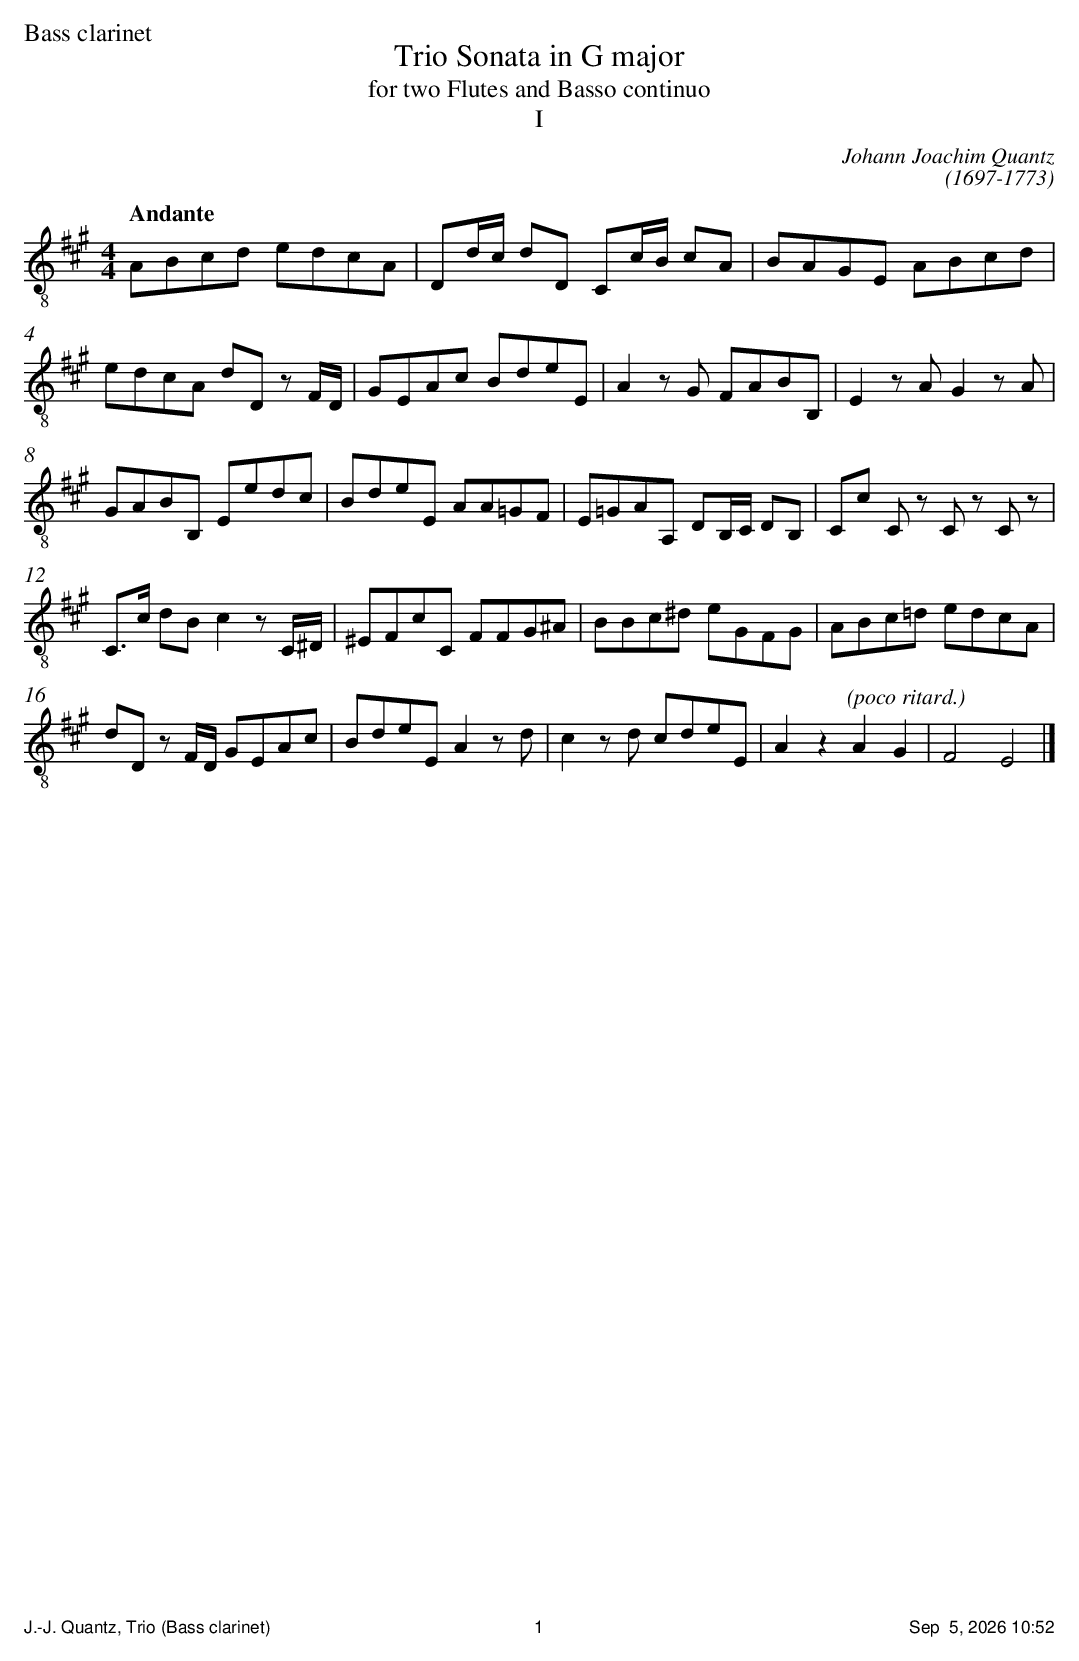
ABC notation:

X:1
%%text Bass clarinet
T:Trio Sonata in G major
T:for two Flutes and Basso continuo
T:I
C:Johann Joachim Quantz
C:(1697-1773)
M:4/4
L:1/8
Q:"Andante"
K:Amaj clef=treble_8
A,B,CD EDCA, | D,D/2C/2 DD, C,C/2B,/2 CA, | B,A,G,E, A,B,CD |
EDCA, DD, z F,/2D,/2 | G,E,A,C B,DEE, | A,2 z G, F,A,B,B,, | E,2 z A, G,2 z A, |
G,A,B,B,, E,EDC | B,DEE, A,A,=G,F, | E,=G,A,A,, D,B,,/2C,/2 D,B,, | C,C C, z C, z C, z |
C,>C DB, C2 z C,/2^D,/2 | ^E,F,CC, F,F,G,^A, | B,B,C^D EG,F,G, | A,B,C=D EDCA, |
DD, z F,/2D,/2 G,E,A,C | B,DEE, A,2 z D | C2 z D CDEE, | A,2 z2 "^(poco ritard.)"A,2 G,2 | F,4 E,4 |]
